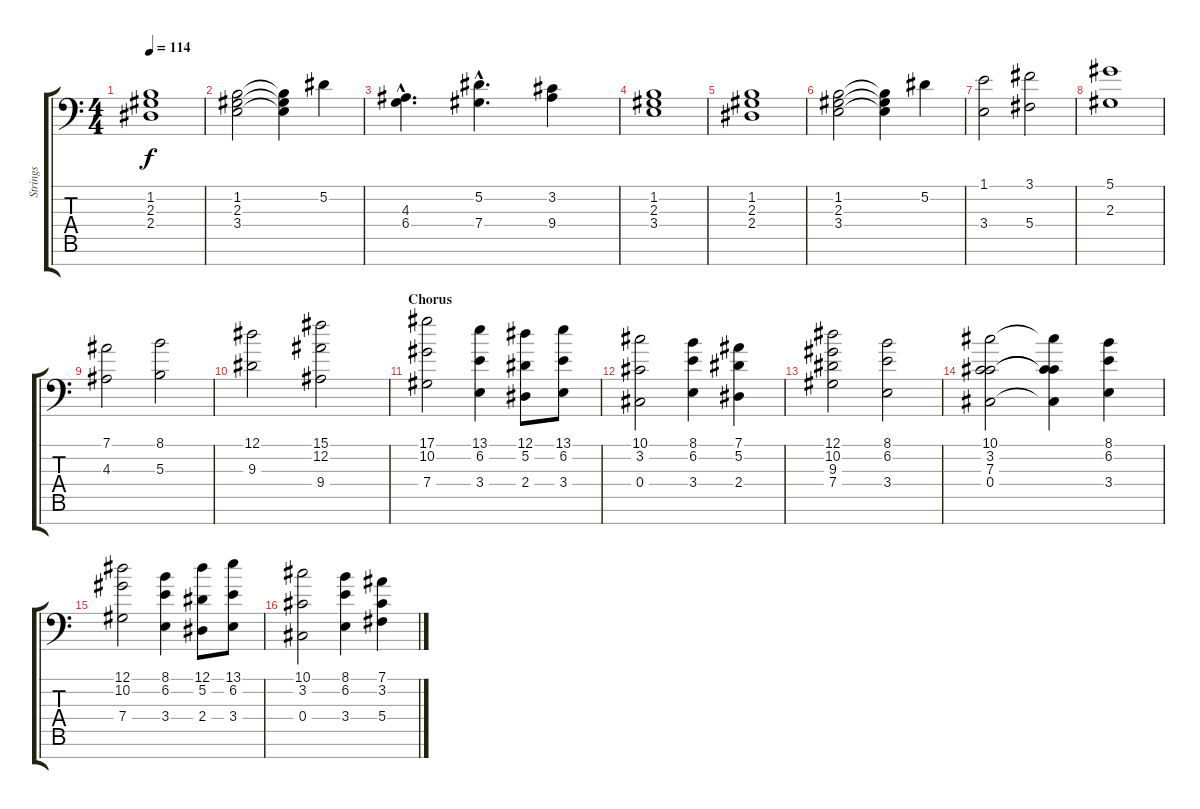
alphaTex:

\track ("Strings" "Strings") {instrument stringensemble2}
\staff {score tabs}
\tuning (Eb4 Bb3 Gb3 Db3 Ab2 Eb2 Bb1) {hide}
\ts (4 4)
\tempo 114
\clef f4
\ks c
(1.2 2.3 2.4).1{dy f} |
(1.2 2.3 3.4).2 (1.2{t} 2.3{t} 3.4{t}).4 5.2.4 |
(4.3{hac} 6.4{hac}).4{d} (5.2{hac} 7.4{hac}).4{d} (3.2 9.4).4 |
(1.2 2.3 3.4).1 |
(1.2 2.3 2.4).1 |
(1.2 2.3 3.4).2 (1.2{t} 2.3{t} 3.4{t}).4 5.2.4 |
(1.1 3.4).2 (3.1 5.4).2 |
(5.1 2.3).1 |
(7.1 4.3).2 (8.1 5.3).2 |
(12.1 9.3).2 (15.1 12.2 9.4).2 |
\section ("" "Chorus")
(17.1 10.2 7.4).2 (13.1 6.2 3.4).4 (12.1 5.2 2.4).8 (13.1 6.2 3.4).8 |
(10.1 3.2 0.4).2 (8.1 6.2 3.4).4 (7.1 5.2 2.4).4 |
(12.1 10.2 9.3 7.4).2 (8.1 6.2 3.4).2 |
(10.1 3.2 7.3 0.4).2 (10.1{t} 3.2{t} 7.3{t} 0.4{t}).4 (8.1 6.2 3.4).4 |
(12.1 10.2 7.4).2 (8.1 6.2 3.4).4 (12.1 5.2 2.4).8 (13.1 6.2 3.4).8 |
(10.1 3.2 0.4).2 (8.1 6.2 3.4).4 (7.1 3.2 5.4).4
